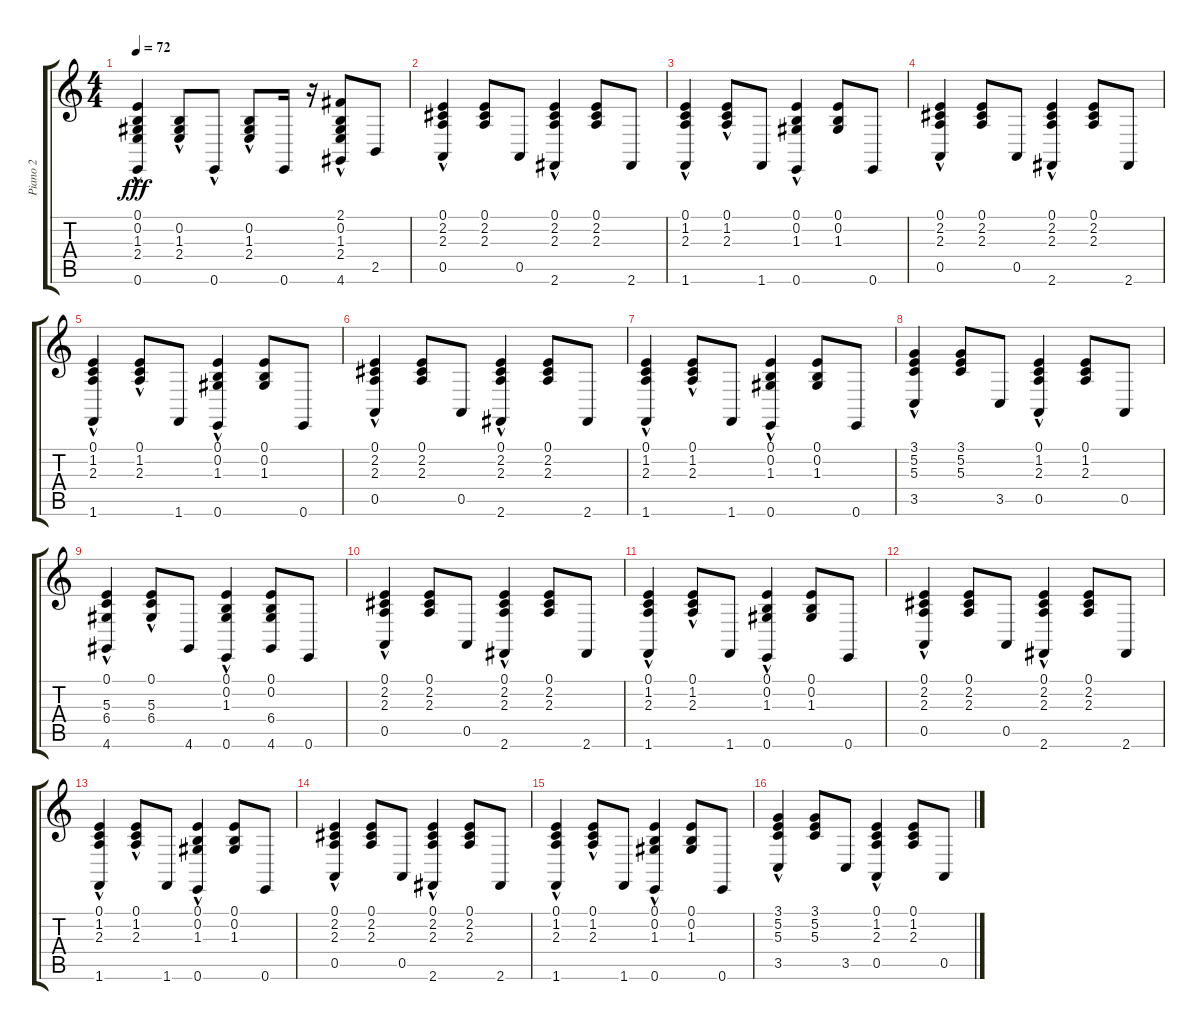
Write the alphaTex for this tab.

\track ("Piano 2" "Piano 2") {instrument acousticgrandpiano}
\staff {score tabs}
\tuning (E4 B3 G3 D3 A2 E2) {hide}
\ts (4 4)
\tempo 72
\clef g2
\ks c
(0.1{hac} 0.2{hac} 1.3{hac} 2.4{hac} 0.6).4{dy fff} (0.2{hac} 1.3{hac} 2.4{hac}).8 0.6{hac}.8 (0.2{hac} 1.3{hac} 2.4{hac}).8 0.6.16 r.16 (2.1{hac} 0.2 1.3 2.4 4.6{hac}).8 2.5.8 |
(0.1 2.2 2.3 0.5{hac}).4 (0.1 2.2 2.3).8 0.5.8 (0.1{hac} 2.2{hac} 2.3{hac} 2.6).4 (0.1 2.2 2.3).8 2.6.8 |
(0.1 1.2 2.3 1.6{hac}).4 (0.1{hac} 1.2{hac} 2.3).8 1.6.8 (0.1{hac} 0.2 1.3{hac} 0.6).4 (0.1 0.2 1.3).8 0.6.8 |
(0.1 2.2 2.3 0.5{hac}).4 (0.1 2.2 2.3).8 0.5.8 (0.1{hac} 2.2{hac} 2.3{hac} 2.6).4 (0.1 2.2 2.3).8 2.6.8 |
(0.1 1.2 2.3 1.6{hac}).4 (0.1{hac} 1.2{hac} 2.3).8 1.6.8 (0.1{hac} 0.2 1.3{hac} 0.6).4 (0.1 0.2 1.3).8 0.6.8 |
(0.1 2.2 2.3 0.5{hac}).4 (0.1 2.2 2.3).8 0.5.8 (0.1{hac} 2.2{hac} 2.3{hac} 2.6).4 (0.1 2.2 2.3).8 2.6.8 |
(0.1 1.2 2.3 1.6{hac}).4 (0.1{hac} 1.2{hac} 2.3).8 1.6.8 (0.1{hac} 0.2 1.3{hac} 0.6).4 (0.1 0.2 1.3).8 0.6.8 |
(3.1 5.2 5.3 3.5{hac}).4 (3.1 5.2 5.3).8 3.5.8 (0.1{hac} 1.2{hac} 2.3{hac} 0.5).4 (0.1 1.2 2.3).8 0.5.8 |
(0.1{hac} 5.3 6.4 4.6).4 (0.1{hac} 5.3 6.4{hac}).8 4.6.8 (0.1{hac} 0.2 1.3 0.6).4 (0.1 0.2 6.4 4.6).8 0.6.8 |
(0.1 2.2 2.3 0.5{hac}).4 (0.1 2.2 2.3).8 0.5.8 (0.1{hac} 2.2{hac} 2.3{hac} 2.6).4 (0.1 2.2 2.3).8 2.6.8 |
(0.1 1.2 2.3 1.6{hac}).4 (0.1{hac} 1.2{hac} 2.3).8 1.6.8 (0.1{hac} 0.2 1.3{hac} 0.6).4 (0.1 0.2 1.3).8 0.6.8 |
(0.1 2.2 2.3 0.5{hac}).4 (0.1 2.2 2.3).8 0.5.8 (0.1{hac} 2.2{hac} 2.3{hac} 2.6).4 (0.1 2.2 2.3).8 2.6.8 |
(0.1 1.2 2.3 1.6{hac}).4 (0.1{hac} 1.2{hac} 2.3).8 1.6.8 (0.1{hac} 0.2 1.3{hac} 0.6).4 (0.1 0.2 1.3).8 0.6.8 |
(0.1 2.2 2.3 0.5{hac}).4 (0.1 2.2 2.3).8 0.5.8 (0.1{hac} 2.2{hac} 2.3{hac} 2.6).4 (0.1 2.2 2.3).8 2.6.8 |
(0.1 1.2 2.3 1.6{hac}).4 (0.1{hac} 1.2{hac} 2.3).8 1.6.8 (0.1{hac} 0.2 1.3{hac} 0.6).4 (0.1 0.2 1.3).8 0.6.8 |
(3.1 5.2 5.3 3.5{hac}).4 (3.1 5.2 5.3).8 3.5.8 (0.1{hac} 1.2{hac} 2.3{hac} 0.5).4 (0.1 1.2 2.3).8 0.5.8
